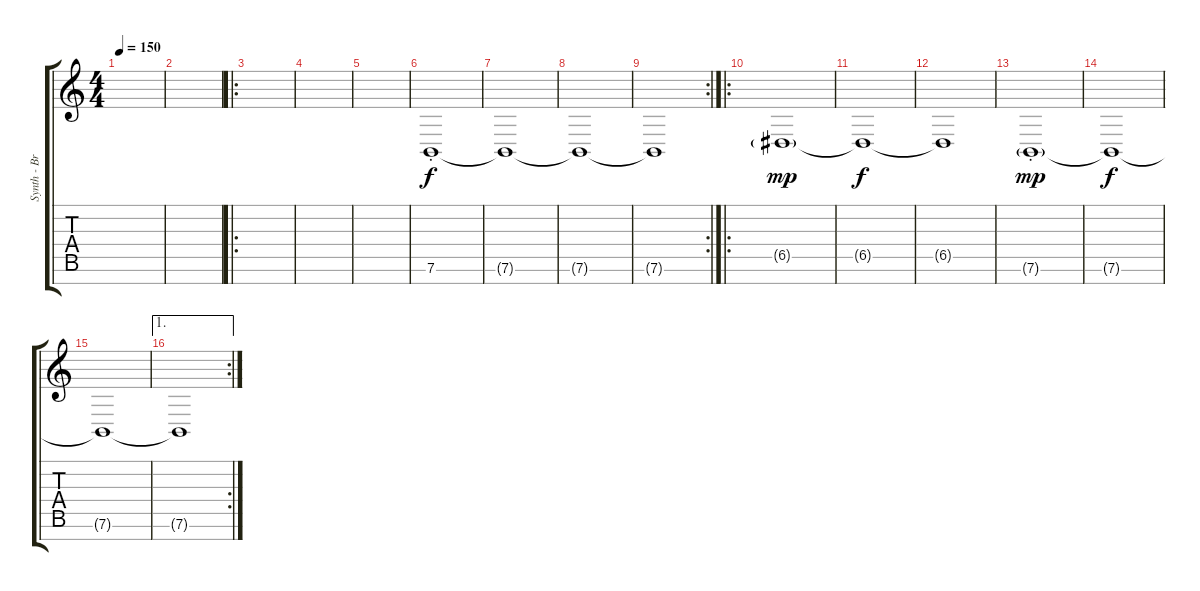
\track ("Synth - Brass" "Synth - Br") {instrument synthbrass1}
\staff {score tabs}
\tuning (E4 B3 G3 D3 A2 E2 B1) {hide}
\ts (4 4)
\tempo 150
\clef g2
\ks c
|
|
\ro
|
|
|
7.6{st}.1{volume 0} |
7.6{t}.1 |
7.6{t}.1 |
\rc 2
7.6{t}.1 |
\ro
6.5{g}.1{dy mp volume 13} |
6.5{t}.1{dy f} |
6.5{t}.1 |
7.6{g st}.1{dy mp} |
7.6{t}.1{dy f} |
7.6{t}.1 |
\ae 1
\rc 2
7.6{t}.1
